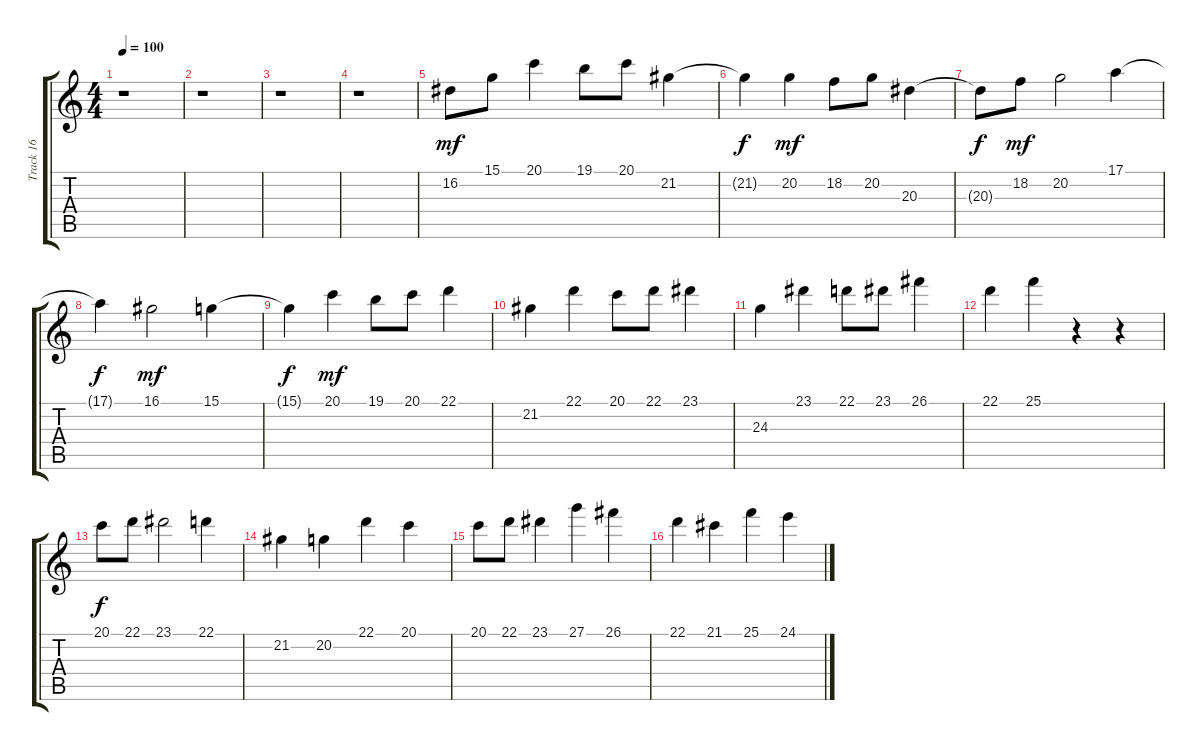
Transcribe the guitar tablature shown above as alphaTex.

\track ("Track 16" "Track 16") {instrument stringensemble1}
\staff {score tabs}
\tuning (E4 B3 G3 D3 A2 E2) {hide}
\ts (4 4)
\tempo 100
\clef g2
\ks c
r.1{dy mf} |
r.1 |
r.1 |
r.1 |
16.2.8 15.1.8 20.1.4 19.1.8 20.1.8 21.2.4 |
21.2{t}.4{dy f} 20.2.4{dy mf} 18.2.8 20.2.8 20.3.4 |
20.3{t}.8{dy f} 18.2.8{dy mf} 20.2.2 17.1.4 |
17.1{t}.4{dy f} 16.1.2{dy mf} 15.1.4 |
15.1{t}.4{dy f} 20.1.4{dy mf} 19.1.8 20.1.8 22.1.4 |
21.2.4 22.1.4 20.1.8 22.1.8 23.1.4 |
24.3.4 23.1.4 22.1.8 23.1.8 26.1.4 |
22.1.4 25.1.4 r.4 r.4 |
20.1.8{dy f} 22.1.8 23.1.2 22.1.4 |
21.2.4 20.2.4 22.1.4 20.1.4 |
20.1.8 22.1.8 23.1.4 27.1.4 26.1.4 |
22.1.4 21.1.4 25.1.4 24.1.4
